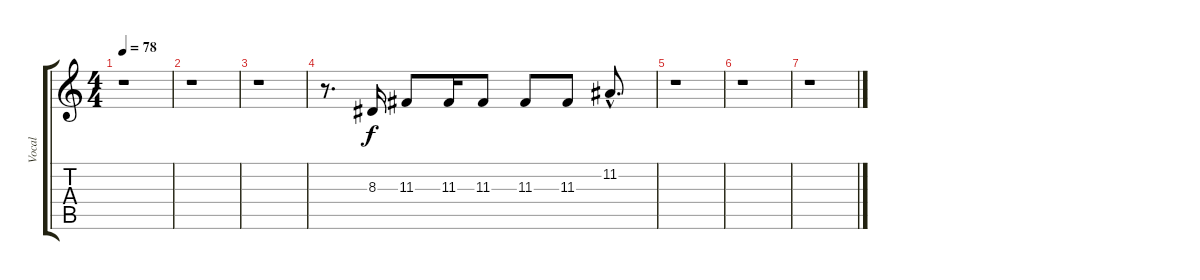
\track ("Vocal" "Vocal") {instrument sopranosax}
\staff {score tabs}
\tuning (E4 B3 G3 D3 A2 E2) {hide}
\ts (4 4)
\tempo 78
\clef g2
\ks c
r.1{dy f} |
r.1 |
r.1 |
r.8{d} 8.3.16 11.3.8 11.3.16 11.3.8 11.3.8 11.3.8 11.2{hac}.8{d} |
r.1 |
r.1 |
r.1
